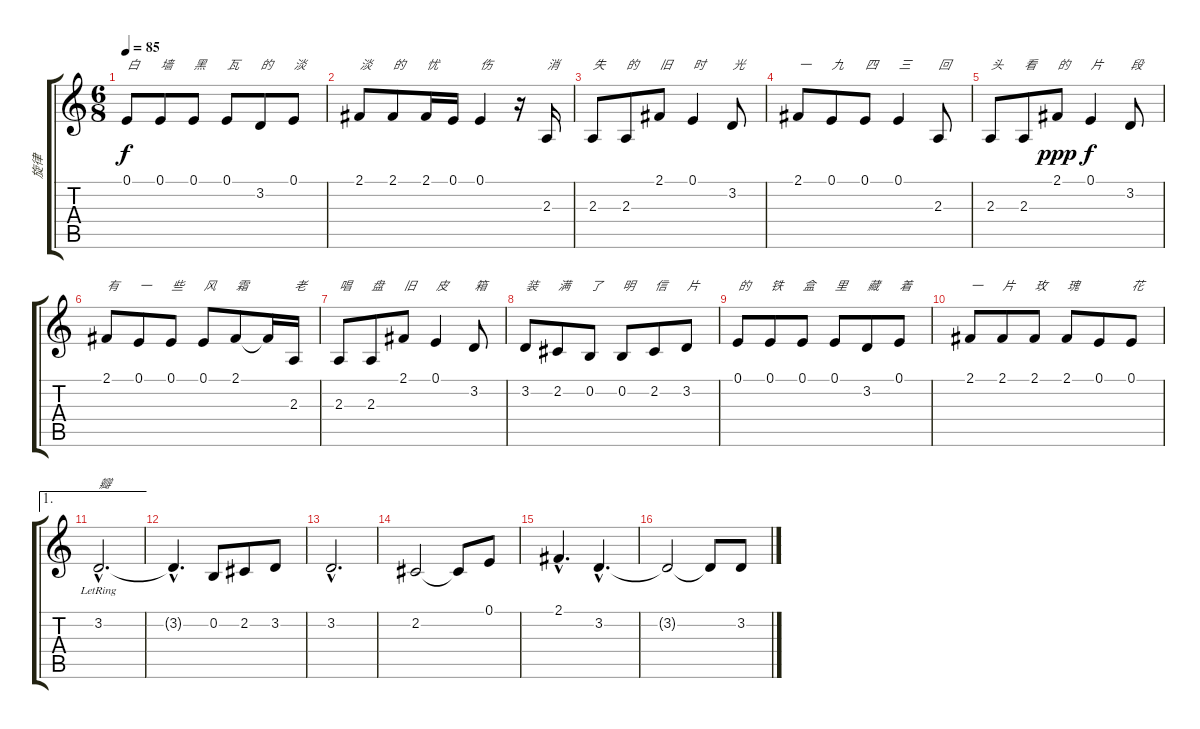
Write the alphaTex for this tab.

\track ("旋律" "旋律") {instrument sopranosax}
\staff {score tabs}
\tuning (E4 B3 G3 D3 A2 E2) {hide}
\ts (6 8)
\tempo 85
\clef g2
\ks c
0.1.8{txt "白" dy f} 0.1.8{txt "墙"} 0.1.8{txt "黑"} 0.1.8{txt "瓦"} 3.2.8{txt "的"} 0.1.8{txt "淡"} |
2.1.8{txt "淡"} 2.1.8{txt "的"} 2.1.16{txt "忧"} 0.1.16 0.1.4{txt "伤"} r.16 2.3.16{txt "消"} |
2.3.8{txt "失"} 2.3.8{txt "的"} 2.1.8{txt "旧"} 0.1.4{txt "时"} 3.2.8{txt "光"} |
2.1.8{txt "一"} 0.1.8{txt "九"} 0.1.8{txt "四"} 0.1.4{txt "三"} 2.3.8{txt "回"} |
2.3.8{txt "头"} 2.3.8{txt "看"} 2.1.8{txt "的" dy ppp} 0.1.4{txt "片" dy f} 3.2.8{txt "段"} |
2.1.8{txt "有"} 0.1.8{txt "一"} 0.1.8{txt "些"} 0.1.8{txt "风"} 2.1.8{txt "霜"} 2.1{t}.16 2.3.16{txt "老"} |
2.3.8{txt "唱"} 2.3.8{txt "盘"} 2.1.8{txt "旧"} 0.1.4{txt "皮"} 3.2.8{txt "箱"} |
3.2.8{txt "装"} 2.2.8{txt "满"} 0.2.8{txt "了"} 0.2.8{txt "明"} 2.2.8{txt "信"} 3.2.8{txt "片"} |
0.1.8{txt "的"} 0.1.8{txt "铁"} 0.1.8{txt "盒"} 0.1.8{txt "里"} 3.2.8{txt "藏"} 0.1.8{txt "着"} |
2.1.8{txt "一"} 2.1.8{txt "片"} 2.1.8{txt "玫"} 2.1.8{txt "瑰"} 0.1.8 0.1.8{txt "花"} |
\ae 1
3.2{hac lr}.2{d txt "瓣"} |
3.2{hac t}.4{d} 0.2.8 2.2.8 3.2.8 |
3.2{hac}.2{d} |
2.2.2 2.2{t}.8 0.1.8 |
2.1{hac}.4{d} 3.2{hac}.4{d} |
3.2{t}.2 3.2{t}.8 3.2.8
